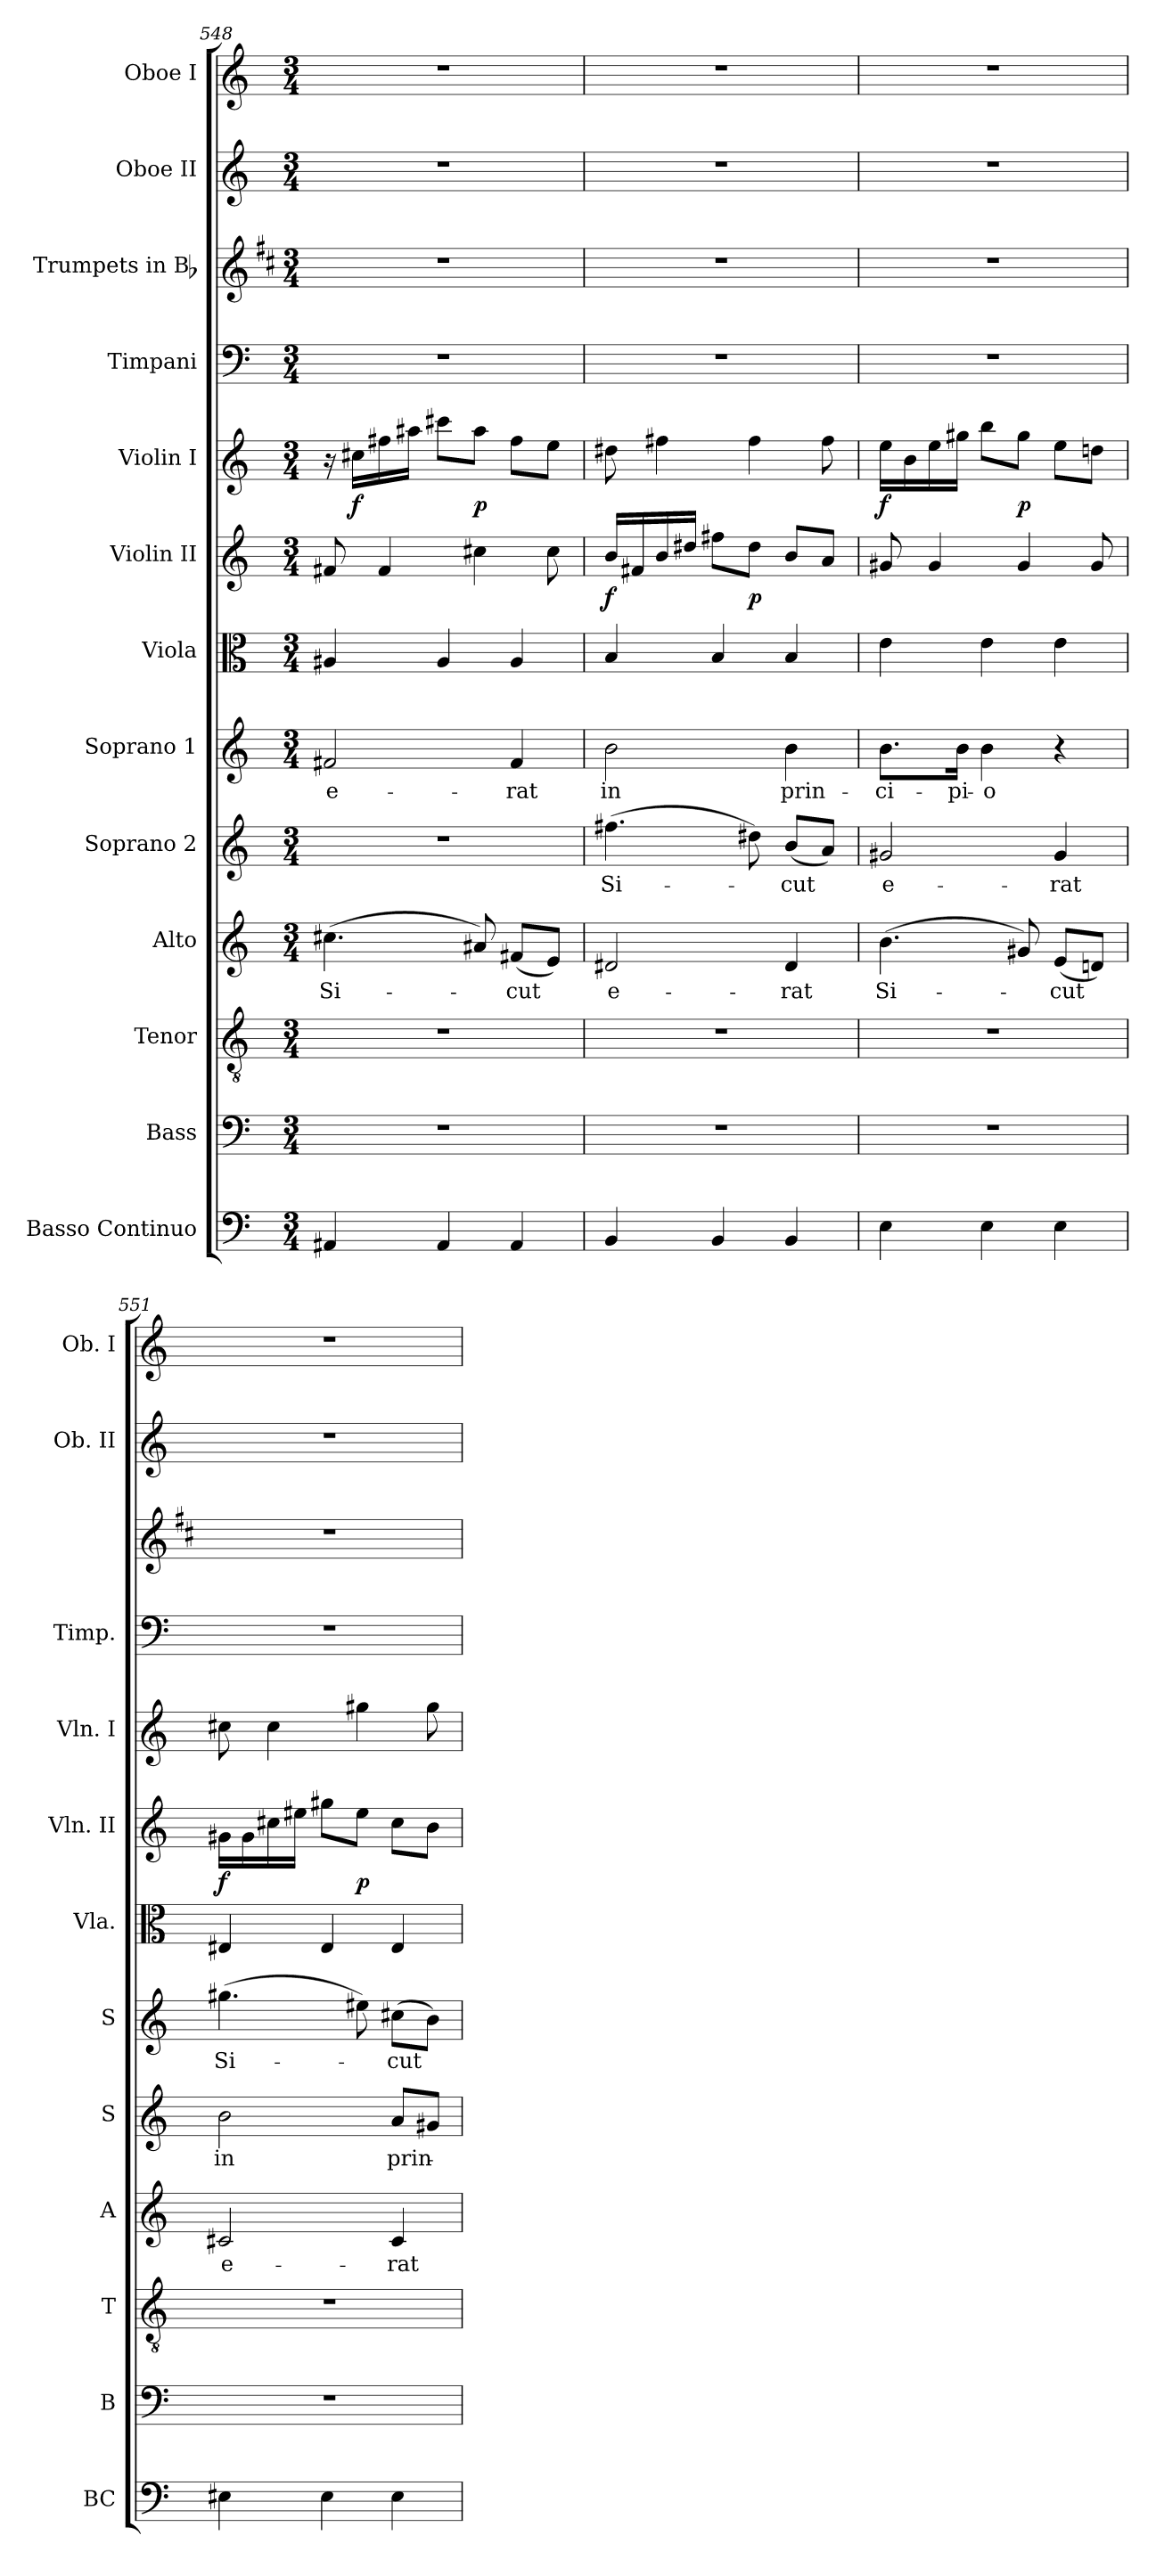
**kern	**kern	**kern	**kern	**text	**kern	**text	**kern	**text	**kern	**kern	**dynam	**kern	**dynam	**kern	**kern	**kern	**kern
*part13	*part12	*part11	*part10	*part10	*part9	*part9	*part8	*part8	*part7	*part6	*part6	*part5	*part5	*part4	*part3	*part2	*part1
*staff13	*staff12	*staff11	*staff10	*staff10	*staff9	*staff9	*staff8	*staff8	*staff7	*staff6	*staff6	*staff5	*staff5	*staff4	*staff3	*staff2	*staff1
*I"Basso Continuo	*I"Bass	*I"Tenor	*I"Alto	*	*I"Soprano 2	*	*I"Soprano 1	*	*I"Viola	*I"Violin II	*	*I"Violin I	*	*I"Timpani	*I"Trumpets in Bb	*I"Oboe II	*I"Oboe I
*I'BC	*I'B	*I'T	*I'A	*	*I'S	*	*I'S	*	*I'Vla.	*I'Vln. II	*	*I'Vln. I	*	*I'Timp.	*	*I'Ob. II	*I'Ob. I
!!LO:PB:g=z
*clefF4	*clefF4	*clefGv2	*clefG2	*	*clefG2	*	*clefG2	*	*clefC3	*clefG2	*	*clefG2	*	*clefF4	*clefG2	*clefG2	*clefG2
*	*	*	*	*	*	*	*	*	*	*	*	*	*	*	*ITrd1c2	*	*
*k[]	*k[]	*k[]	*k[]	*	*k[]	*	*k[]	*	*k[]	*k[]	*	*k[]	*	*k[]	*k[]	*k[]	*k[]
*a:	*a:	*a:	*a:	*	*a:	*	*a:	*	*a:	*a:	*	*a:	*	*a:	*a:	*a:	*a:
*M3/4	*M3/4	*M3/4	*M3/4	*	*M3/4	*	*M3/4	*	*M3/4	*M3/4	*	*M3/4	*	*M3/4	*M3/4	*M3/4	*M3/4
=548	=548	=548	=548	=548	=548	=548	=548	=548	=548	=548	=548	=548	=548	=548	=548	=548	=548
!	!	!	!	!LO:LY:b	!	!	!	!LO:LY:b	!	!	!	!	!	!	!	!	!
4AA#X/	2.r	2.r	(4.cc#X\	Si-	2.r	.	2f#X/	e-	4A#X/	8f#X/	.	16r	.	2.r	2.r	2.r	2.r
!	!	!	!	!	!	!	!	!	!	!	!	!	!LO:DY:b	!	!	!	!
.	.	.	.	.	.	.	.	.	.	.	.	16cc#X\LL	f	.	.	.	.
.	.	.	.	.	.	.	.	.	.	4f#/	.	16ff#X\	.	.	.	.	.
.	.	.	.	.	.	.	.	.	.	.	.	16aa#X\JJ	.	.	.	.	.
4AA#/	.	.	.	.	.	.	.	.	4A#/	.	.	8ccc#X\L	.	.	.	.	.
!	!	!	!	!	!	!	!	!	!	!	!	!	!LO:DY:b	!	!	!	!
.	.	.	8a#X/)	.	.	.	.	.	.	4cc#X\	.	8aa#\J	p	.	.	.	.
!	!	!	!	!LO:LY:b	!	!	!	!LO:LY:b	!	!	!	!	!	!	!	!	!
4AA#/	.	.	(<8f#X/L	-cut	.	.	4f#/	-rat	4A#/	.	.	8ff#\L	.	.	.	.	.
.	.	.	8e/J)	.	.	.	.	.	.	8cc#\	.	8ee\J	.	.	.	.	.
=549	=549	=549	=549	=549	=549	=549	=549	=549	=549	=549	=549	=549	=549	=549	=549	=549	=549
!	!	!	!	!LO:LY:b	!	!LO:LY:b	!	!LO:LY:b	!	!	!LO:DY:b	!	!	!	!	!	!
4BB/	2.r	2.r	2d#X/	e-	(4.ff#X\	Si-	2b\	in	4B/	16b/LL	f	8dd#X\	.	2.r	2.r	2.r	2.r
.	.	.	.	.	.	.	.	.	.	16f#X/	.	.	.	.	.	.	.
.	.	.	.	.	.	.	.	.	.	16b/	.	4ff#X\	.	.	.	.	.
.	.	.	.	.	.	.	.	.	.	16dd#X/JJ	.	.	.	.	.	.	.
4BB/	.	.	.	.	.	.	.	.	4B/	8ff#X\L	.	.	.	.	.	.	.
!	!	!	!	!	!	!	!	!	!	!	!LO:DY:b	!	!	!	!	!	!
.	.	.	.	.	8dd#X\)	.	.	.	.	8dd#\J	p	4ff#\	.	.	.	.	.
!	!	!	!	!LO:LY:b	!	!LO:LY:b	!	!LO:LY:b	!	!	!	!	!	!	!	!	!
4BB/	.	.	4d#/	-rat	(<8b/L	-cut	4b\	prin-	4B/	8b/L	.	.	.	.	.	.	.
.	.	.	.	.	8a/J)	.	.	.	.	8a/J	.	8ff#\	.	.	.	.	.
=550	=550	=550	=550	=550	=550	=550	=550	=550	=550	=550	=550	=550	=550	=550	=550	=550	=550
!	!	!	!	!LO:LY:b	!	!LO:LY:b	!	!LO:LY:b	!	!	!	!	!LO:DY:b	!	!	!	!
4E\	2.r	2.r	(4.b\	Si-	2g#X/	e-	8.b\L	-ci-	4e\	8g#X/	.	16ee\LL	f	2.r	2.r	2.r	2.r
.	.	.	.	.	.	.	.	.	.	.	.	16b\	.	.	.	.	.
.	.	.	.	.	.	.	.	.	.	4g#/	.	16ee\	.	.	.	.	.
!	!	!	!	!	!	!	!	!LO:LY:b	!	!	!	!	!	!	!	!	!
.	.	.	.	.	.	.	16b\Jk	-pi-	.	.	.	16gg#X\JJ	.	.	.	.	.
!	!	!	!	!	!	!	!	!LO:LY:b	!	!	!	!	!	!	!	!	!
4E\	.	.	.	.	.	.	4b\	-o	4e\	.	.	8bb\L	.	.	.	.	.
!	!	!	!	!	!	!	!	!	!	!	!	!	!LO:DY:b	!	!	!	!
.	.	.	8g#X/)	.	.	.	.	.	.	4g#/	.	8gg#\J	p	.	.	.	.
!	!	!	!	!LO:LY:b	!	!LO:LY:b	!	!	!	!	!	!	!	!	!	!	!
4E\	.	.	(<8e/L	-cut	4g#/	-rat	4r	.	4e\	.	.	8ee\L	.	.	.	.	.
.	.	.	8dn/J)	.	.	.	.	.	.	8g#/	.	8ddn\J	.	.	.	.	.
=551	=551	=551	=551	=551	=551	=551	=551	=551	=551	=551	=551	=551	=551	=551	=551	=551	=551
!	!	!	!	!LO:LY:b	!	!LO:LY:b	!	!LO:LY:b	!	!	!LO:DY:b	!	!	!	!	!	!
4E#X\	2.r	2.r	2c#X/	e-	2b\	in	(4.gg#X\	Si-	4E#X/	16g#X\LL	f	8cc#X\	.	2.r	2.r	2.r	2.r
.	.	.	.	.	.	.	.	.	.	16g#\	.	.	.	.	.	.	.
.	.	.	.	.	.	.	.	.	.	16cc#X\	.	4cc#\	.	.	.	.	.
.	.	.	.	.	.	.	.	.	.	16ee#X\JJ	.	.	.	.	.	.	.
4E#\	.	.	.	.	.	.	.	.	4E#/	8gg#X\L	.	.	.	.	.	.	.
!	!	!	!	!	!	!	!	!	!	!	!LO:DY:b	!	!	!	!	!	!
.	.	.	.	.	.	.	8ee#X\)	.	.	8ee#\J	p	4gg#X\	.	.	.	.	.
!	!	!	!	!LO:LY:b	!	!LO:LY:b	!	!LO:LY:b	!	!	!	!	!	!	!	!	!
4E#\	.	.	4c#/	-rat	8a/L	prin-	(8cc#X\L	-cut	4E#/	8cc#\L	.	.	.	.	.	.	.
.	.	.	.	.	8g#X/J	.	8b\J)	.	.	8b\J	.	8gg#\	.	.	.	.	.
=	=	=	=	=	=	=	=	=	=	=	=	=	=	=	=	=	=
*-	*-	*-	*-	*-	*-	*-	*-	*-	*-	*-	*-	*-	*-	*-	*-	*-	*-
